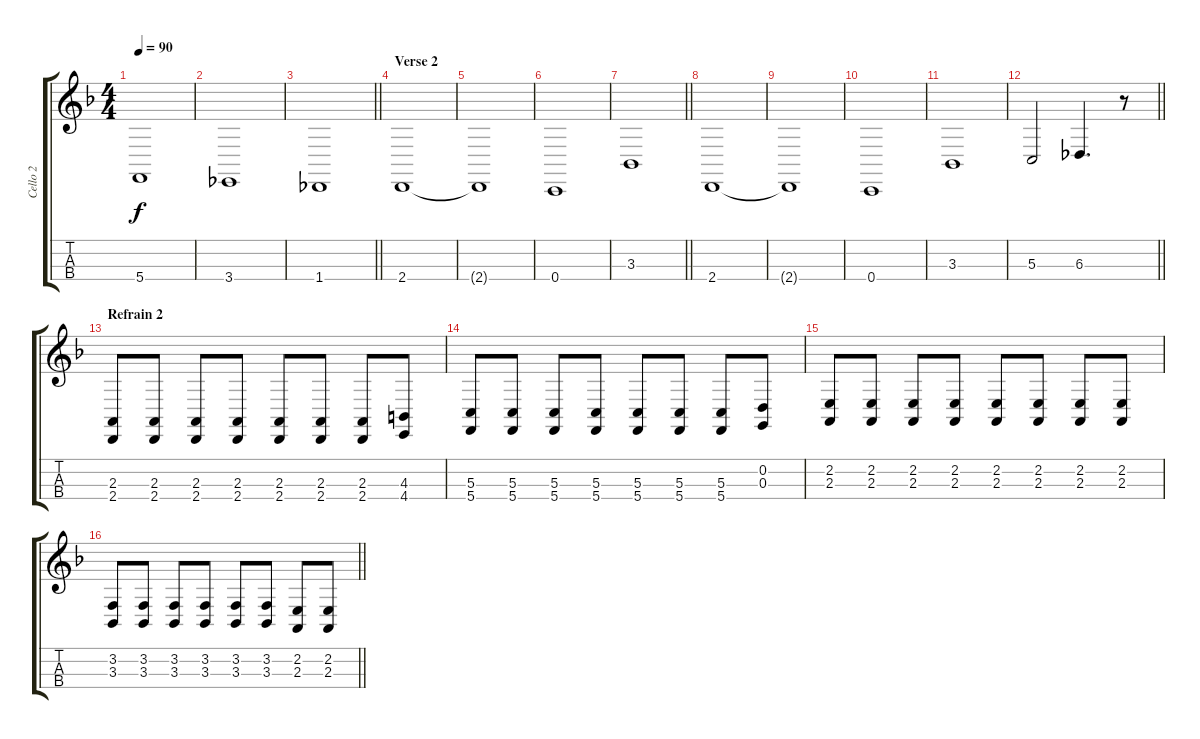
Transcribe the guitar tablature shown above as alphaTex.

\track ("Cello 2" "Cello 2") {instrument cello}
\staff {score tabs}
\tuning (A3 D3 G2 C2) {hide}
\ts (4 4)
\tempo 90
\clef g2
\ks dminor
5.4{t}.1{dy f} |
3.4.1 |
\barLineRight lightlight
1.4.1 |
\section ("" "Verse 2")
2.4.1 |
2.4{t}.1 |
0.4.1 |
\barLineRight lightlight
3.3.1 |
2.4.1 |
2.4{t}.1 |
0.4.1 |
3.3.1 |
\barLineRight lightlight
5.3.2 6.3.4{d} r.8 |
\section ("" "Refrain 2")
(2.3 2.4).8 (2.3 2.4).8 (2.3 2.4).8 (2.3 2.4).8 (2.3 2.4).8 (2.3 2.4).8 (2.3 2.4).8 (4.3 4.4).8 |
(5.3 5.4).8 (5.3 5.4).8 (5.3 5.4).8 (5.3 5.4).8 (5.3 5.4).8 (5.3 5.4).8 (5.3 5.4).8 (0.2 0.3).8 |
(2.2 2.3).8 (2.2 2.3).8 (2.2 2.3).8 (2.2 2.3).8 (2.2 2.3).8 (2.2 2.3).8 (2.2 2.3).8 (2.2 2.3).8 |
\barLineRight lightlight
(3.2 3.3).8 (3.2 3.3).8 (3.2 3.3).8 (3.2 3.3).8 (3.2 3.3).8 (3.2 3.3).8 (2.2 2.3).8 (2.2 2.3).8
